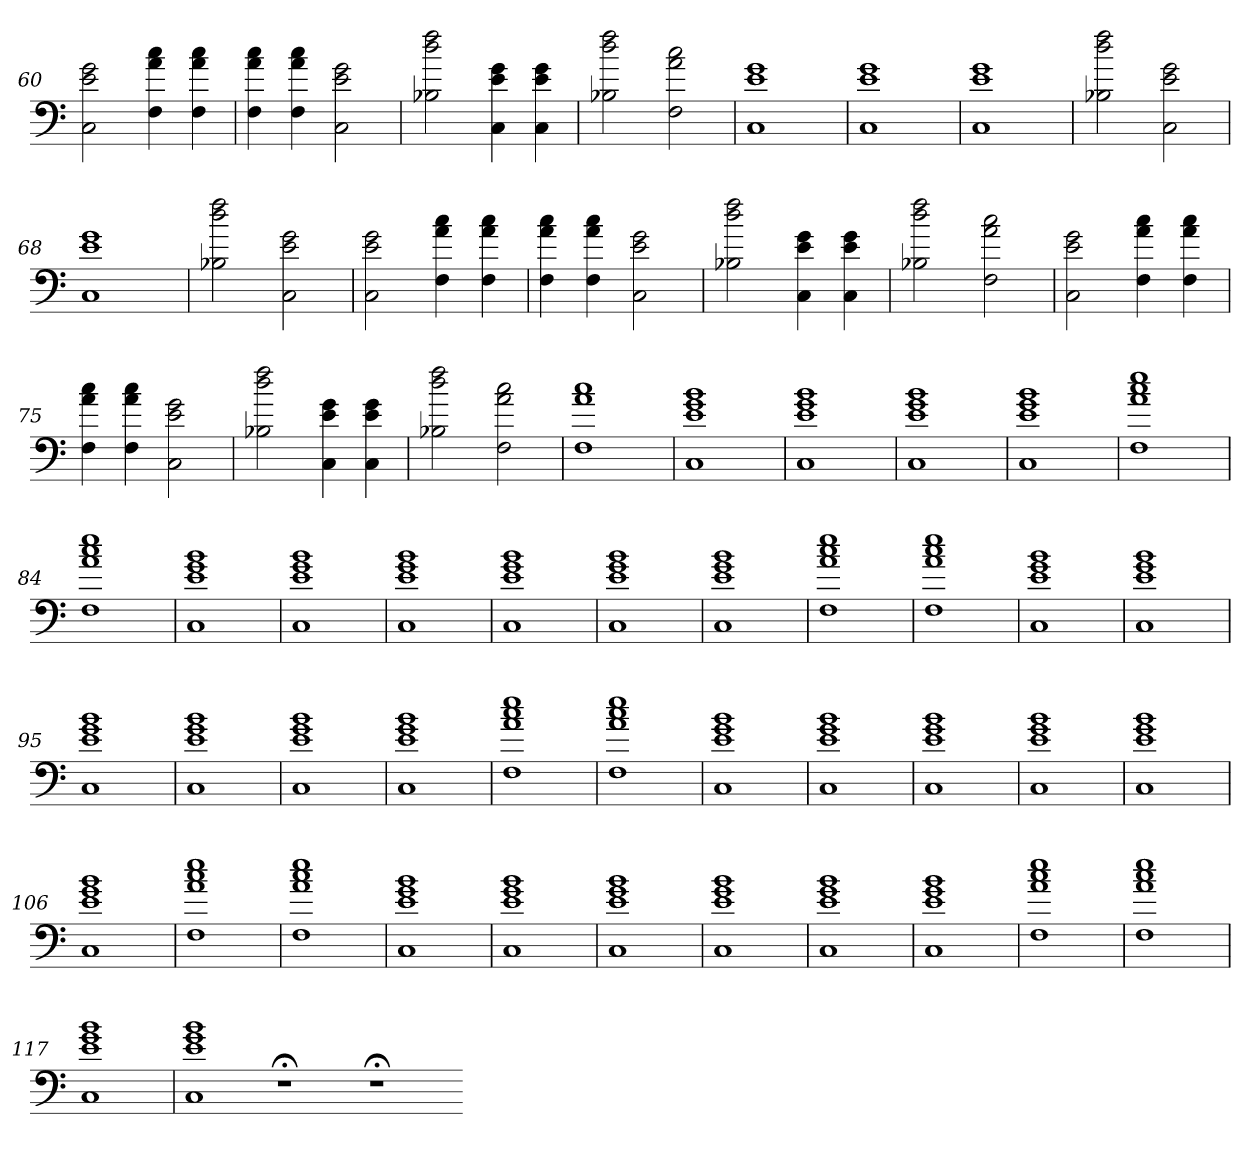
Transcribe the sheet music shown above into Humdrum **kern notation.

**kern
*part1
*staff1
=60
2C 2e 2g
4F 4a 4cc
4F 4a 4cc
=61
4F 4a 4cc
4F 4a 4cc
2C 2e 2g
=62
2B-X 2dd 2ff
4C 4e 4g
4C 4e 4g
=63
2B-X 2dd 2ff
2F 2a 2cc
=64
1C 1e 1g
=65
1C 1e 1g
=66
1C 1e 1g
=67
2B-X 2dd 2ff
2C 2e 2g
=68
1C 1e 1g
=69
2B-X 2dd 2ff
2C 2e 2g
=70
2C 2e 2g
4F 4a 4cc
4F 4a 4cc
=71
4F 4a 4cc
4F 4a 4cc
2C 2e 2g
=72
2B-X 2dd 2ff
4C 4e 4g
4C 4e 4g
=73
2B-X 2dd 2ff
2F 2a 2cc
=74
2C 2e 2g
4F 4a 4cc
4F 4a 4cc
=75
4F 4a 4cc
4F 4a 4cc
2C 2e 2g
=76
2B-X 2dd 2ff
4C 4e 4g
4C 4e 4g
=77
2B-X 2dd 2ff
2F 2a 2cc
=78
1F 1a 1cc
=79
1C 1e 1g 1b
=80
1C 1e 1g 1b
=81
1C 1e 1g 1b
=82
1C 1e 1g 1b
=83
1F 1a 1cc 1ee
=84
1F 1a 1cc 1ee
=85
1C 1e 1g 1b
=86
1C 1e 1g 1b
=87
1C 1e 1g 1b
=88
1C 1e 1g 1b
=89
1C 1e 1g 1b
=90
1C 1e 1g 1b
=91
1F 1a 1cc 1ee
=92
1F 1a 1cc 1ee
=93
1C 1e 1g 1b
=94
1C 1e 1g 1b
=95
1C 1e 1g 1b
=96
1C 1e 1g 1b
=97
1C 1e 1g 1b
=98
1C 1e 1g 1b
=99
1F 1a 1cc 1ee
=100
1F 1a 1cc 1ee
=101
1C 1e 1g 1b
=102
1C 1e 1g 1b
=103
1C 1e 1g 1b
=104
1C 1e 1g 1b
=105
1C 1e 1g 1b
=106
1C 1e 1g 1b
=107
1F 1a 1cc 1ee
=108
1F 1a 1cc 1ee
=109
1C 1e 1g 1b
=110
1C 1e 1g 1b
=111
1C 1e 1g 1b
=112
1C 1e 1g 1b
=113
1C 1e 1g 1b
=114
1C 1e 1g 1b
=115
1F 1a 1cc 1ee
=116
1F 1a 1cc 1ee
=117
1C 1e 1g 1b
=118
1C 1e 1g 1b
1r;<
1r;<
=-
*-
